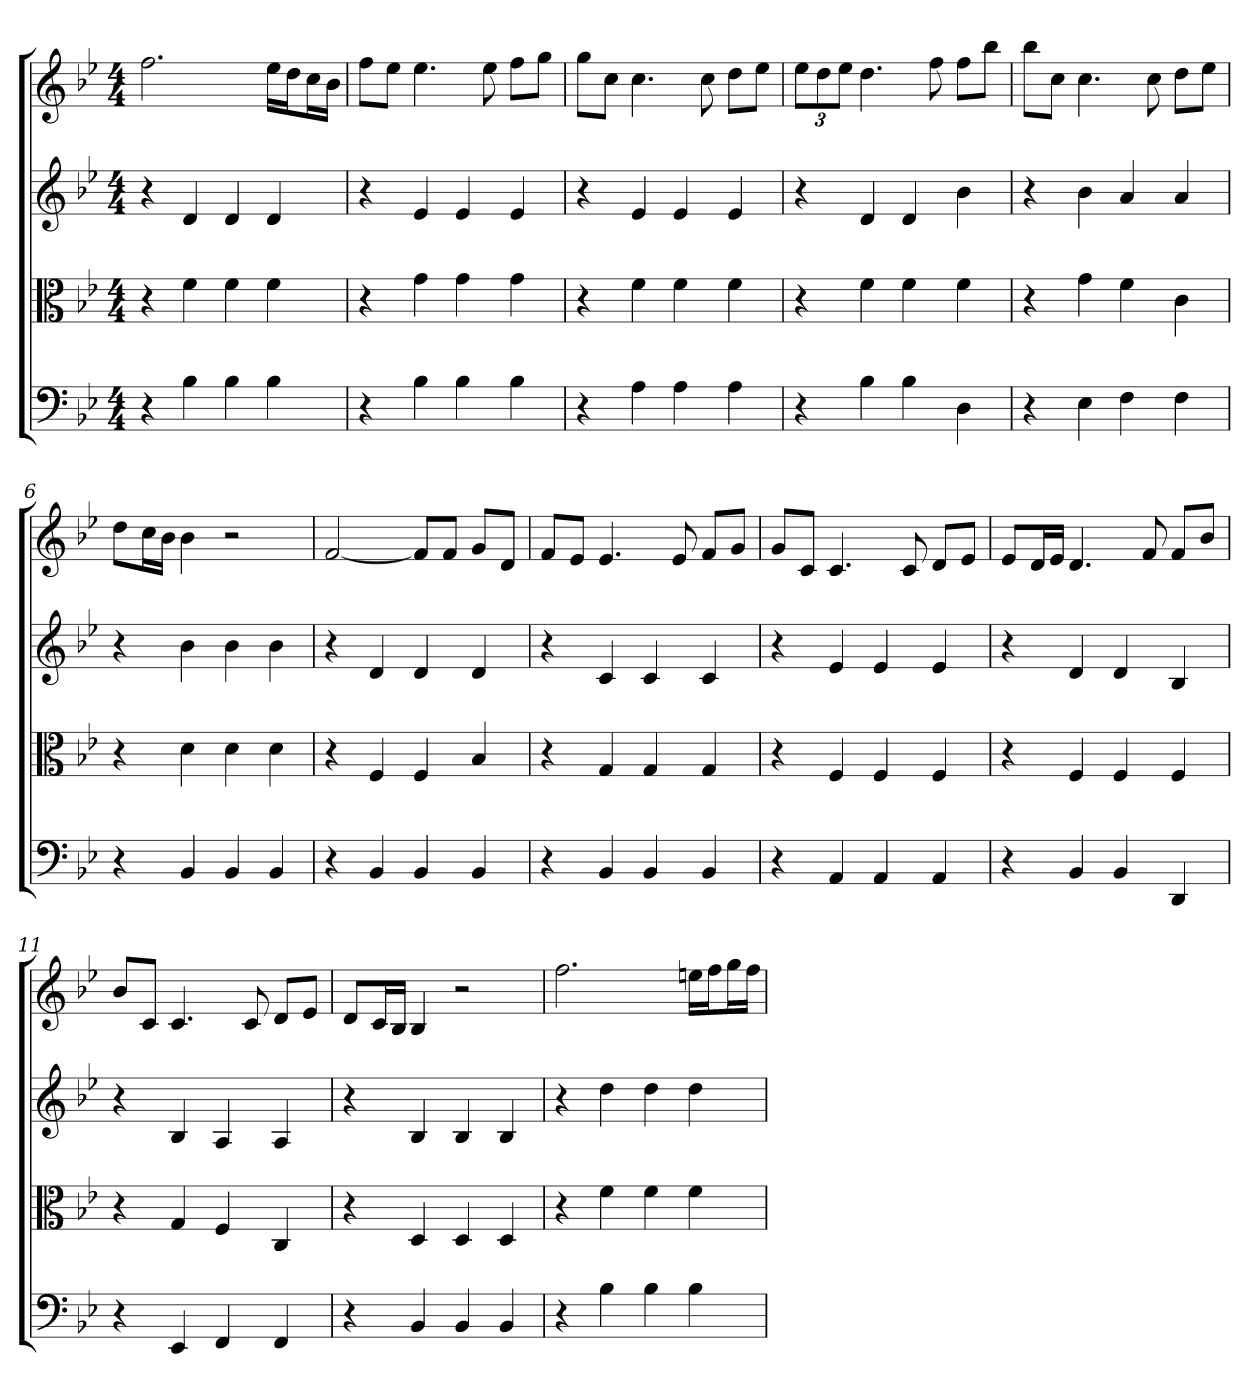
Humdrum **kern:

**kern	**kern	**kern	**kern
*part4	*part3	*part2	*part1
*staff4	*staff3	*staff2	*staff1
*clefF4	*clefC3	*	*
*k[b-e-]	*k[b-e-]	*k[b-e-]	*k[b-e-]
*B-:	*B-:	*B-:	*B-:
*M4/4	*M4/4	*M4/4	*M4/4
=1	=1	=1	=1
4r	4r	4r	2.ff
4B-	4f	4d	.
4B-	4f	4d	.
4B-	4f	4d	16ee-LL
.	.	.	16ddJ
.	.	.	16ccL
.	.	.	16b-JJ
=2	=2	=2	=2
4r	4r	4r	8ffL
.	.	.	8ee-J
4B-	4g	4e-	4.ee-
4B-	4g	4e-	.
.	.	.	8ee-
4B-	4g	4e-	8ffL
.	.	.	8ggJ
=3	=3	=3	=3
4r	4r	4r	8ggL
.	.	.	8ccJ
4A	4f	4e-	4.cc
4A	4f	4e-	.
.	.	.	8cc
4A	4f	4e-	8ddL
.	.	.	8ee-J
=4	=4	=4	=4
4r	4r	4r	12ee-L
.	.	.	12dd
.	.	.	12ee-J
4B-	4f	4d	4.dd
4B-	4f	4d	.
.	.	.	8ff
4D	4f	4b-	8ffL
.	.	.	8bb-J
=5	=5	=5	=5
4r	4r	4r	8bb-L
.	.	.	8ccJ
4E-	4g	4b-	4.cc
4F	4f	4a	.
.	.	.	8cc
4F	4c	4a	8ddL
.	.	.	8ee-J
=6	=6	=6	=6
4r	4r	4r	8ddL
.	.	.	16ccL
.	.	.	16b-JJ
4BB-	4d	4b-	4b-
4BB-	4d	4b-	2r
4BB-	4d	4b-	.
=7	=7	=7	=7
4r	4r	4r	[2f
4BB-	4F	4d	.
4BB-	4F	4d	8fL]
.	.	.	8fJ
4BB-	4B-	4d	8gL
.	.	.	8dJ
=8	=8	=8	=8
4r	4r	4r	8fL
.	.	.	8e-J
4BB-	4G	4c	4.e-
4BB-	4G	4c	.
.	.	.	8e-
4BB-	4G	4c	8fL
.	.	.	8gJ
=9	=9	=9	=9
4r	4r	4r	8gL
.	.	.	8cJ
4AA	4F	4e-	4.c
4AA	4F	4e-	.
.	.	.	8c
4AA	4F	4e-	8dL
.	.	.	8e-J
=10	=10	=10	=10
4r	4r	4r	8e-L
.	.	.	16dL
.	.	.	16e-JJ
4BB-	4F	4d	4.d
4BB-	4F	4d	.
.	.	.	8f
4DD	4F	4B-	8fL
.	.	.	8b-J
=11	=11	=11	=11
4r	4r	4r	8b-L
.	.	.	8cJ
4EE-	4G	4B-	4.c
4FF	4F	4A	.
.	.	.	8c
4FF	4C	4A	8dL
.	.	.	8e-J
=12	=12	=12	=12
4r	4r	4r	8dL
.	.	.	16cL
.	.	.	16B-JJ
4BB-	4D	4B-	4B-
4BB-	4D	4B-	2r
4BB-	4D	4B-	.
=13	=13	=13	=13
4r	4r	4r	2.ff
4B-	4f	4dd	.
4B-	4f	4dd	.
4B-	4f	4dd	16eenLL
.	.	.	16ffJ
.	.	.	16ggL
.	.	.	16ffJJ
=	=	=	=
*-	*-	*-	*-
